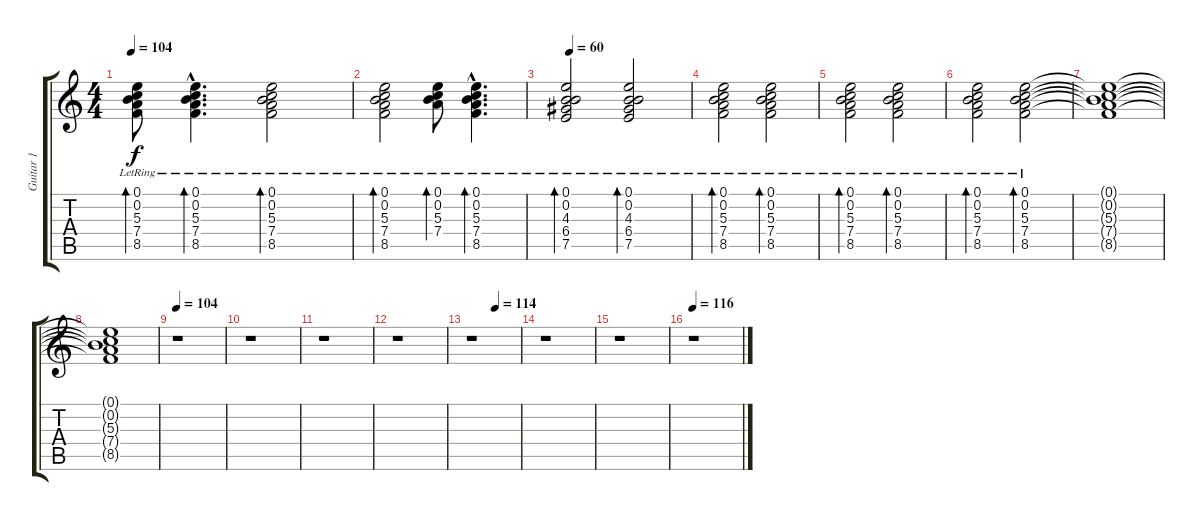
\track ("Guitar 1" "Guitar 1") {instrument acousticguitarnylon}
\staff {score tabs}
\tuning (E4 B3 G3 D3 A2 E2) {hide}
\ts (4 4)
\tempo 104
\clef g2
\ks c
(0.1{lr} 0.2{lr} 5.3{lr} 7.4{lr} 8.5{lr}).8{bd 30 dy f} (0.1{hac lr} 0.2{hac lr} 5.3{hac lr} 7.4{hac lr} 8.5{hac lr}).4{d bd 30} (0.1{lr} 0.2{lr} 5.3{lr} 7.4{lr} 8.5{lr}).2{bd 30} |
(0.1{lr} 0.2{lr} 5.3{lr} 7.4{lr} 8.5{lr}).2{bd 30} (0.1{lr} 0.2{lr} 5.3{lr} 7.4{lr}).8{bd 30} (0.1{hac lr} 0.2{hac lr} 5.3{hac lr} 7.4{hac lr} 8.5{hac lr}).4{d bd 30} |
\tempo 60
(0.1{lr} 0.2{lr} 4.3{lr} 6.4{lr} 7.5{lr}).2{bd 120} (0.1{lr} 0.2{lr} 4.3{lr} 6.4{lr} 7.5{lr}).2{bd 30} |
(0.1{lr} 0.2{lr} 5.3{lr} 7.4{lr} 8.5{lr}).2{bd 30} (0.1{lr} 0.2{lr} 5.3{lr} 7.4{lr} 8.5{lr}).2{bd 30 volume 5} |
(0.1{lr} 0.2{lr} 5.3{lr} 7.4{lr} 8.5{lr}).2{bd 30} (0.1{lr} 0.2{lr} 5.3{lr} 7.4{lr} 8.5{lr}).2{bd 30} |
(0.1{lr} 0.2{lr} 5.3{lr} 7.4{lr} 8.5{lr}).2{bd 60} (0.1{lr} 0.2{lr} 5.3{lr} 7.4{lr} 8.5{lr}).2{bd 120} |
(0.1{t} 0.2{t} 5.3{t} 7.4{t} 8.5{t}).1 |
(0.1{t} 0.2{t} 5.3{t} 7.4{t} 8.5{t}).1 |
\tempo 104
r.1 |
r.1 |
r.1 |
r.1 |
\tempo (114 0.5)
r.1 |
r.1 |
r.1 |
\tempo 116
r.1
